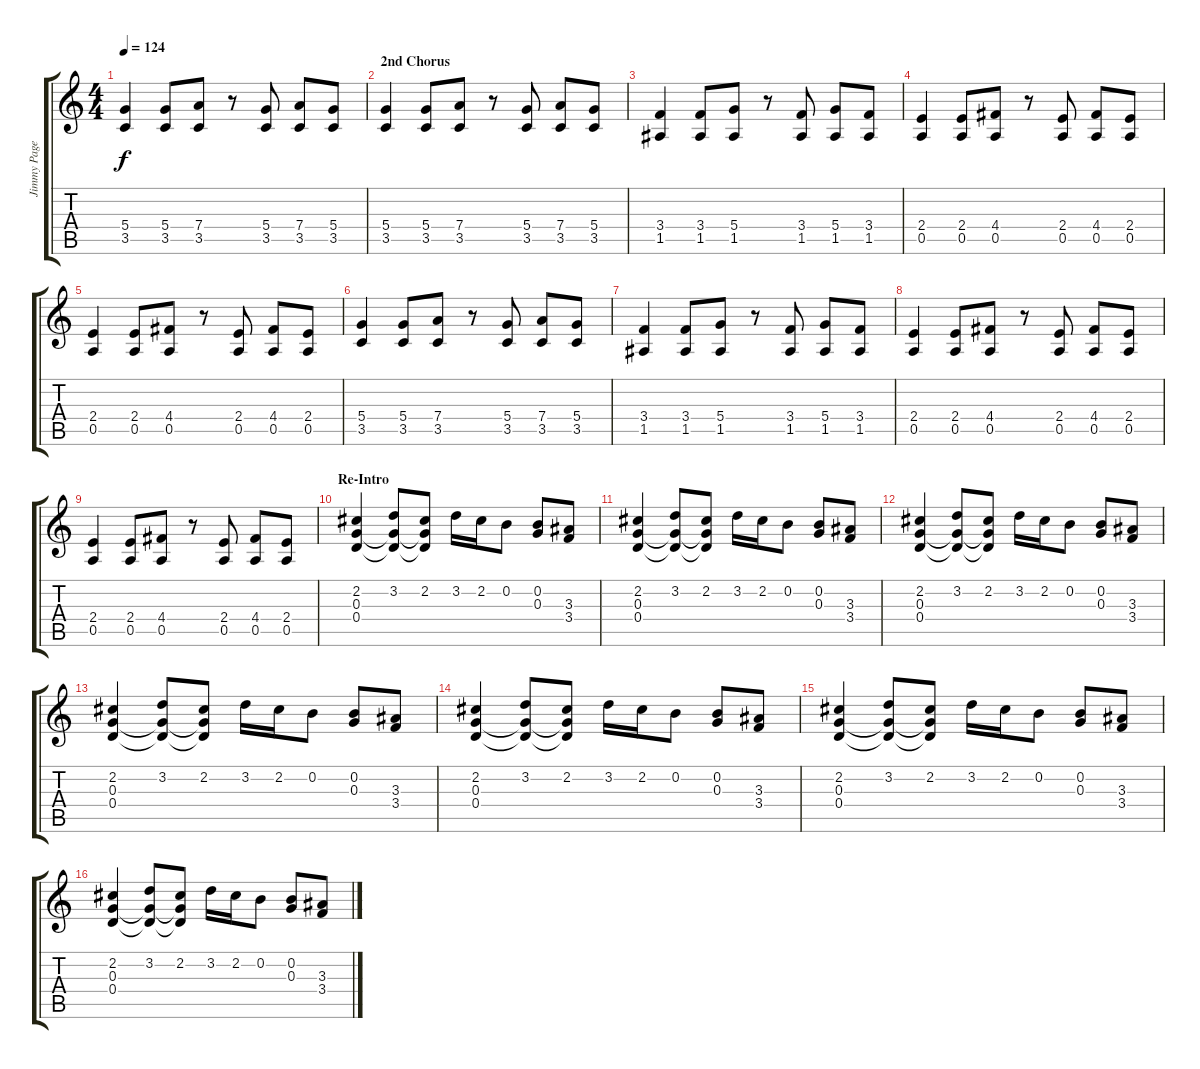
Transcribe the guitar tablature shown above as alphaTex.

\track ("Jimmy Page" "Jimmy Page") {instrument distortionguitar}
\staff {score tabs}
\tuning (E4 B3 G3 D3 A2 E2) {hide}
\ts (4 4)
\tempo 124
\clef g2
\ks c
(5.4 3.5).4{dy f} (5.4 3.5).8 (7.4 3.5).8 r.8 (5.4 3.5).8 (7.4 3.5).8 (5.4 3.5).8 |
\section ("" "2nd Chorus")
(5.4 3.5).4 (5.4 3.5).8 (7.4 3.5).8 r.8 (5.4 3.5).8 (7.4 3.5).8 (5.4 3.5).8 |
(3.4 1.5).4 (3.4 1.5).8 (5.4 1.5).8 r.8 (3.4 1.5).8 (5.4 1.5).8 (3.4 1.5).8 |
(2.4 0.5).4 (2.4 0.5).8 (4.4 0.5).8 r.8 (2.4 0.5).8 (4.4 0.5).8 (2.4 0.5).8 |
(2.4 0.5).4 (2.4 0.5).8 (4.4 0.5).8 r.8 (2.4 0.5).8 (4.4 0.5).8 (2.4 0.5).8 |
(5.4 3.5).4 (5.4 3.5).8 (7.4 3.5).8 r.8 (5.4 3.5).8 (7.4 3.5).8 (5.4 3.5).8 |
(3.4 1.5).4 (3.4 1.5).8 (5.4 1.5).8 r.8 (3.4 1.5).8 (5.4 1.5).8 (3.4 1.5).8 |
(2.4 0.5).4 (2.4 0.5).8 (4.4 0.5).8 r.8 (2.4 0.5).8 (4.4 0.5).8 (2.4 0.5).8 |
(2.4 0.5).4 (2.4 0.5).8 (4.4 0.5).8 r.8 (2.4 0.5).8 (4.4 0.5).8 (2.4 0.5).8 |
\section ("" "Re-Intro")
(2.2 0.3 0.4).4 (3.2 0.3{t} 0.4{t}).8 (2.2 0.3{t} 0.4{t}).8 3.2.16 2.2.16 0.2.8 (0.2 0.3).8 (3.3 3.4).8 |
(2.2 0.3 0.4).4 (3.2 0.3{t} 0.4{t}).8 (2.2 0.3{t} 0.4{t}).8 3.2.16 2.2.16 0.2.8 (0.2 0.3).8 (3.3 3.4).8 |
(2.2 0.3 0.4).4 (3.2 0.3{t} 0.4{t}).8 (2.2 0.3{t} 0.4{t}).8 3.2.16 2.2.16 0.2.8 (0.2 0.3).8 (3.3 3.4).8 |
(2.2 0.3 0.4).4 (3.2 0.3{t} 0.4{t}).8 (2.2 0.3{t} 0.4{t}).8 3.2.16 2.2.16 0.2.8 (0.2 0.3).8 (3.3 3.4).8 |
(2.2 0.3 0.4).4 (3.2 0.3{t} 0.4{t}).8 (2.2 0.3{t} 0.4{t}).8 3.2.16 2.2.16 0.2.8 (0.2 0.3).8 (3.3 3.4).8 |
(2.2 0.3 0.4).4 (3.2 0.3{t} 0.4{t}).8 (2.2 0.3{t} 0.4{t}).8 3.2.16 2.2.16 0.2.8 (0.2 0.3).8 (3.3 3.4).8 |
(2.2 0.3 0.4).4 (3.2 0.3{t} 0.4{t}).8 (2.2 0.3{t} 0.4{t}).8 3.2.16 2.2.16 0.2.8 (0.2 0.3).8 (3.3 3.4).8
